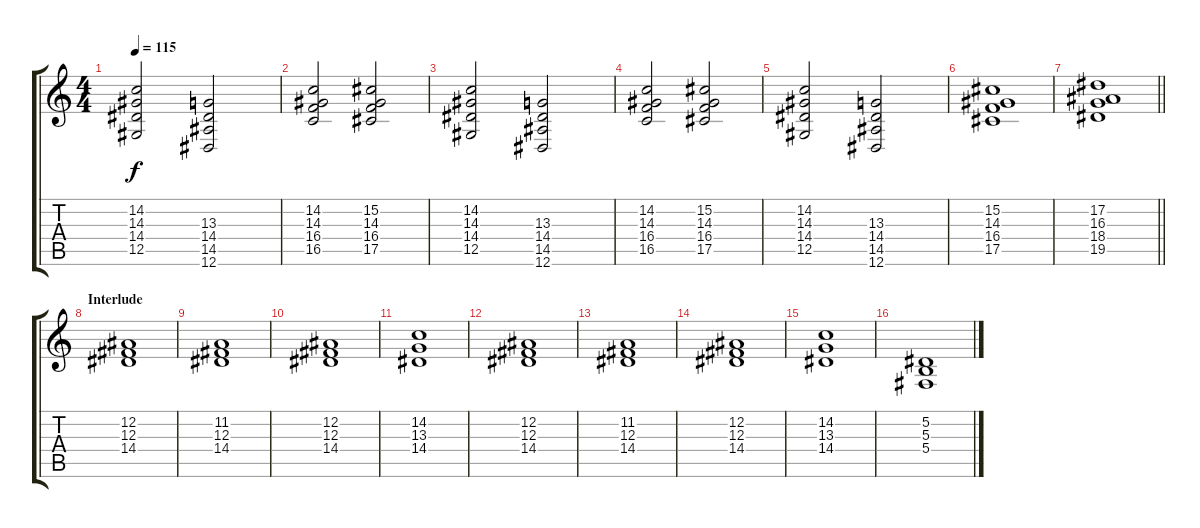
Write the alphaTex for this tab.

\track "" {instrument stringensemble1}
\staff {score tabs}
\tuning (Eb4 Bb3 Gb3 Db3 Ab2 Eb2) {hide}
\ts (4 4)
\tempo 115
\clef g2
\ks c
(14.2 14.3 14.4 12.5).2{dy f} (13.3 14.4 14.5 12.6).2 |
(14.2 14.3 16.4 16.5).2 (15.2 14.3 16.4 17.5).2 |
(14.2 14.3 14.4 12.5).2 (13.3 14.4 14.5 12.6).2 |
(14.2 14.3 16.4 16.5).2 (15.2 14.3 16.4 17.5).2 |
(14.2 14.3 14.4 12.5).2 (13.3 14.4 14.5 12.6).2 |
(15.2 14.3 16.4 17.5).1 |
\barLineRight lightlight
(17.2 16.3 18.4 19.5).1 |
\section ("" "Interlude")
(12.2 12.3 14.4).1 |
(11.2 12.3 14.4).1 |
(12.2 12.3 14.4).1 |
(14.2 13.3 14.4).1 |
(12.2 12.3 14.4).1 |
(11.2 12.3 14.4).1 |
(12.2 12.3 14.4).1 |
(14.2 13.3 14.4).1 |
(5.2 5.3 5.4).1
